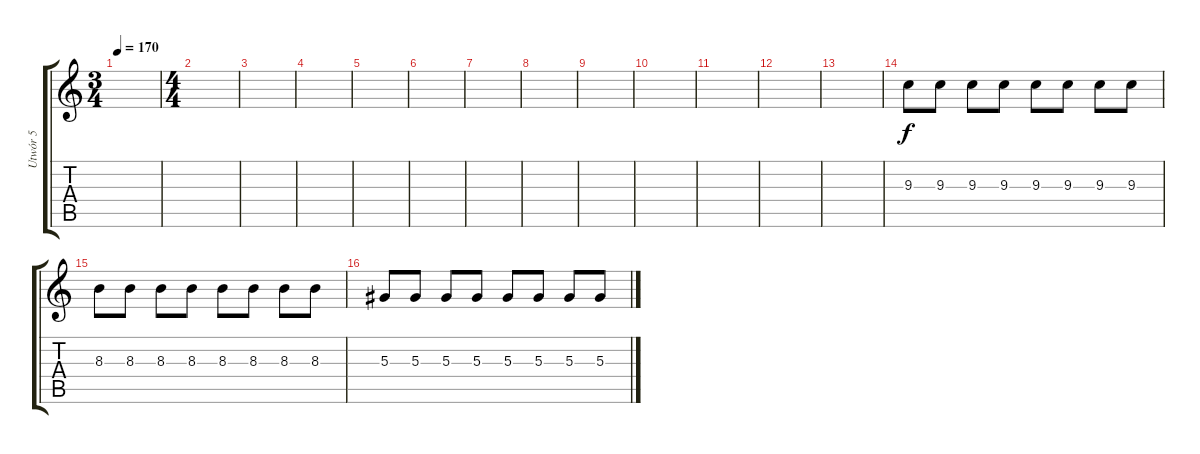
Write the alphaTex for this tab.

\track ("Utwór 5" "Utwór 5") {instrument overdrivenguitar}
\staff {score tabs}
\tuning (C4 G3 Eb3 Bb2 F2 C2) {hide}
\ts (3 4)
\tempo 170
\clef g2
\ks c
|
\ts (4 4)
|
|
|
|
|
|
|
|
|
|
|
|
9.3.8 9.3.8 9.3.8 9.3.8 9.3.8 9.3.8 9.3.8 9.3.8 |
8.3.8 8.3.8 8.3.8 8.3.8 8.3.8 8.3.8 8.3.8 8.3.8 |
5.3.8 5.3.8 5.3.8 5.3.8 5.3.8 5.3.8 5.3.8 5.3.8
